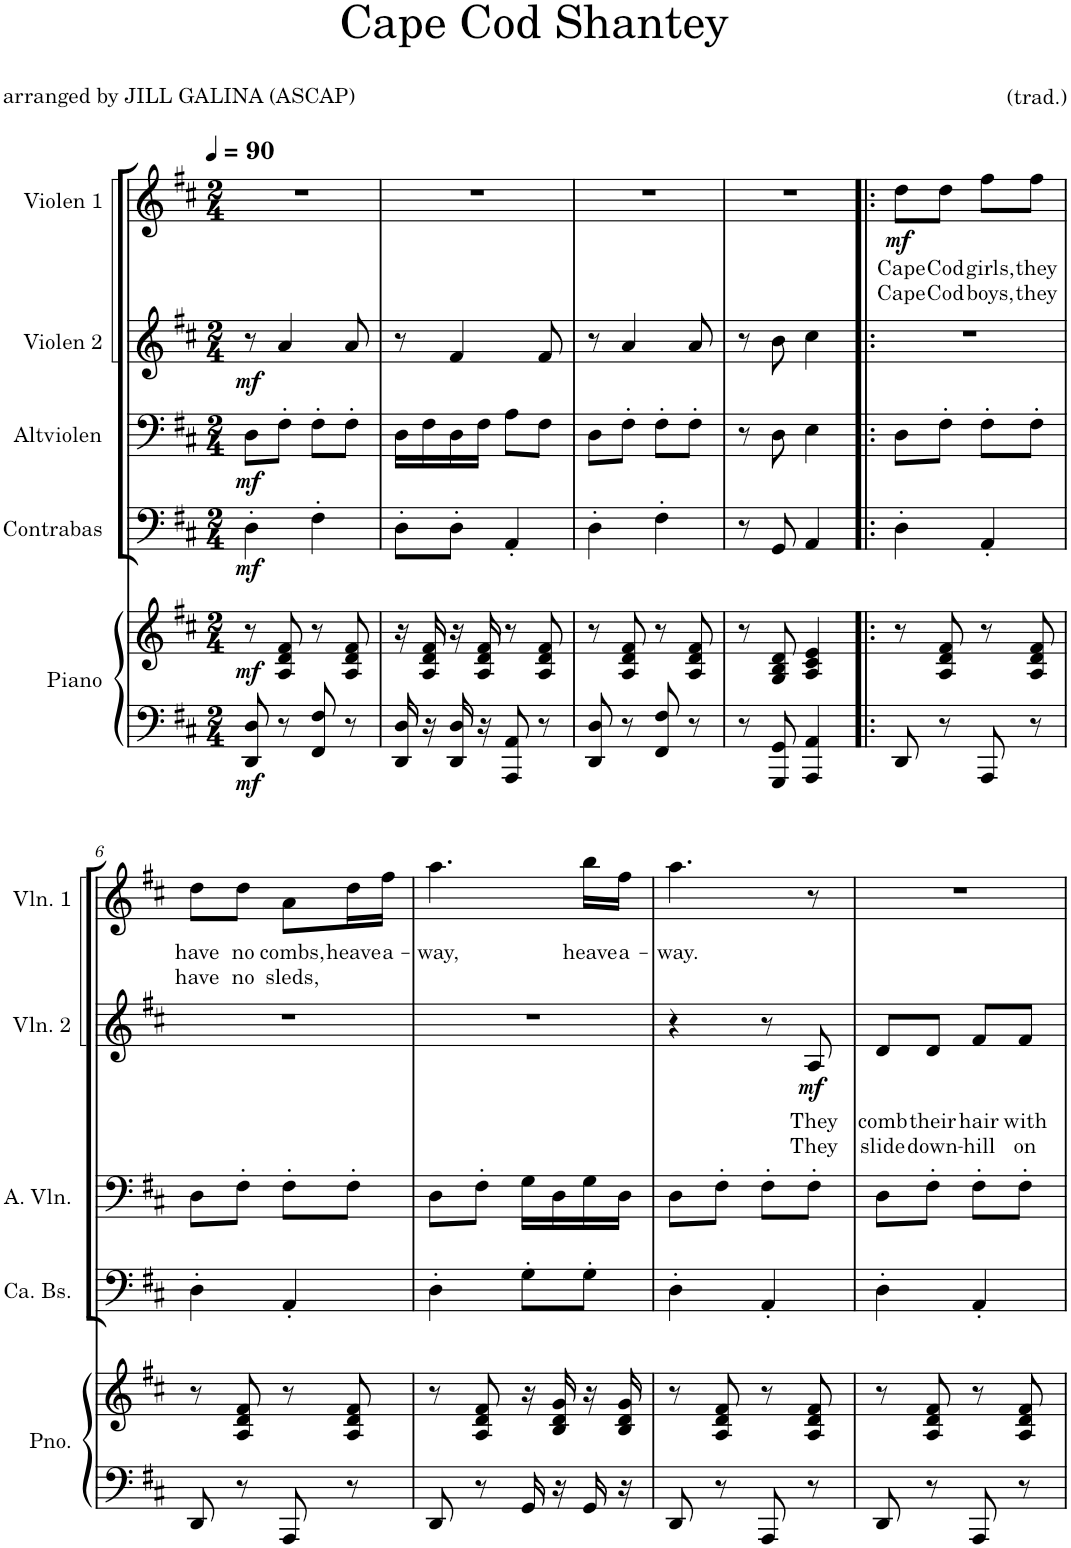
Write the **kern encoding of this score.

**kern	**kern	**dynam	**kern	**dynam	**kern	**dynam	**kern	**text	**text	**dynam	**kern	**text	**text	**dynam
*part5	*part5	*part5	*part4	*part4	*part3	*part3	*part2	*part2	*part2	*part2	*part1	*part1	*part1	*part1
*staff6	*staff5	*staff5/6	*staff4	*staff4	*staff3	*staff3	*staff2	*staff2	*staff2	*staff2	*staff1	*staff1	*staff1	*staff1
*I"Piano	*	*	*I"Contrabas	*	*I"Altviolen	*	*I"Violen 2	*	*	*	*I"Violen 1	*	*	*
*I'Pno.	*	*	*I'Ca. Bs.	*	*I'A. Vln.	*	*I'Vln. 2	*	*	*	*I'Vln. 1	*	*	*
*clefF4	*clefG2	*	*clefF4	*	*clefF4	*	*clefG2	*	*	*	*clefG2	*	*	*
*	*	*	*Trd7c12	*	*	*	*	*	*	*	*	*	*	*
*k[f#c#]	*k[f#c#]	*	*k[f#c#]	*	*k[f#c#]	*	*k[f#c#]	*	*	*	*k[f#c#]	*	*	*
*M2/4	*M2/4	*	*M2/4	*	*M2/4	*	*M2/4	*	*	*	*M2/4	*	*	*
*MM90	*MM90	*	*MM90	*	*MM90	*	*MM90	*	*	*	*MM90	*	*	*
=1	=1	=1	=1	=1	=1	=1	=1	=1	=1	=1	=1	=1	=1	=1
!	!	!LO:DY:b=2	!	!	!	!	!	!	!	!	!	!	!	!
!	!	!LO:DY:n=1:b	!	!LO:DY:b	!	!LO:DY:b	!	!	!	!LO:DY:b	!	!	!	!
8DD/ 8D/	8r	mf mf	4D'\	mf	8D\L	mf	8r	.	.	mf	2r	.	.	.
8r	8A/ 8d/ 8f#/	.	.	.	8F#'\J	.	4a/	.	.	.	.	.	.	.
8FF#/ 8F#/	8r	.	4F#'\	.	8F#'\L	.	.	.	.	.	.	.	.	.
8r	8A/ 8d/ 8f#/	.	.	.	8F#'\J	.	8a/	.	.	.	.	.	.	.
=2	=2	=2	=2	=2	=2	=2	=2	=2	=2	=2	=2	=2	=2	=2
16DD/ 16D/	16r	.	8D'\L	.	16D\LL	.	8r	.	.	.	2r	.	.	.
16r	16A/ 16d/ 16f#/	.	.	.	16F#\	.	.	.	.	.	.	.	.	.
16DD/ 16D/	16r	.	8D'\J	.	16D\	.	4f#/	.	.	.	.	.	.	.
16r	16A/ 16d/ 16f#/	.	.	.	16F#\JJ	.	.	.	.	.	.	.	.	.
8AAA/ 8AA/	8r	.	4AA'/	.	8A\L	.	.	.	.	.	.	.	.	.
8r	8A/ 8d/ 8f#/	.	.	.	8F#\J	.	8f#/	.	.	.	.	.	.	.
=3	=3	=3	=3	=3	=3	=3	=3	=3	=3	=3	=3	=3	=3	=3
8DD/ 8D/	8r	.	4D'\	.	8D\L	.	8r	.	.	.	2r	.	.	.
8r	8A/ 8d/ 8f#/	.	.	.	8F#'\J	.	4a/	.	.	.	.	.	.	.
8FF#/ 8F#/	8r	.	4F#'\	.	8F#'\L	.	.	.	.	.	.	.	.	.
8r	8A/ 8d/ 8f#/	.	.	.	8F#'\J	.	8a/	.	.	.	.	.	.	.
=4	=4	=4	=4	=4	=4	=4	=4	=4	=4	=4	=4	=4	=4	=4
8r	8r	.	8r	.	8r	.	8r	.	.	.	2r	.	.	.
8GGG/ 8GG/	8G/ 8B/ 8d/	.	8GG/	.	8D\	.	8b\	.	.	.	.	.	.	.
4AAA/ 4AA/	4A/ 4c#/ 4e/	.	4AA/	.	4E\	.	4cc#\	.	.	.	.	.	.	.
=5!|:	=5!|:	=5!|:	=5!|:	=5!|:	=5!|:	=5!|:	=5!|:	=5!|:	=5!|:	=5!|:	=5!|:	=5!|:	=5!|:	=5!|:
!	!	!	!	!	!	!	!	!	!	!	!	!LO:LY:b	!LO:LY:b	!LO:DY:b
8DD/	8r	.	4D'\	.	8D\L	.	2r	.	.	.	8dd\L	Cape	Cape	mf
!	!	!	!	!	!	!	!	!	!	!	!	!LO:LY:b	!LO:LY:b	!
8r	8A/ 8d/ 8f#/	.	.	.	8F#'\J	.	.	.	.	.	8dd\J	Cod	Cod	.
!	!	!	!	!	!	!	!	!	!	!	!	!LO:LY:b	!LO:LY:b	!
8AAA/	8r	.	4AA'/	.	8F#'\L	.	.	.	.	.	8ff#\L	girls,	boys,	.
!	!	!	!	!	!	!	!	!	!	!	!	!LO:LY:b	!LO:LY:b	!
8r	8A/ 8d/ 8f#/	.	.	.	8F#'\J	.	.	.	.	.	8ff#\J	they	they	.
!!LO:LB:g=z
=6	=6	=6	=6	=6	=6	=6	=6	=6	=6	=6	=6	=6	=6	=6
!	!	!	!	!	!	!	!	!	!	!	!	!LO:LY:b	!LO:LY:b	!
8DD/	8r	.	4D'\	.	8D\L	.	2r	.	.	.	8dd\L	have	have	.
!	!	!	!	!	!	!	!	!	!	!	!	!LO:LY:b	!LO:LY:b	!
8r	8A/ 8d/ 8f#/	.	.	.	8F#'\J	.	.	.	.	.	8dd\J	no	no	.
!	!	!	!	!	!	!	!	!	!	!	!	!LO:LY:b	!LO:LY:b	!
8AAA/	8r	.	4AA'/	.	8F#'\L	.	.	.	.	.	8a\L	combs,	sleds,	.
!	!	!	!	!	!	!	!	!	!	!	!	!LO:LY:b	!	!
8r	8A/ 8d/ 8f#/	.	.	.	8F#'\J	.	.	.	.	.	16dd\L	heave	.	.
!	!	!	!	!	!	!	!	!	!	!	!	!LO:LY:b	!	!
.	.	.	.	.	.	.	.	.	.	.	16ff#\JJ	a-	.	.
=7	=7	=7	=7	=7	=7	=7	=7	=7	=7	=7	=7	=7	=7	=7
!	!	!	!	!	!	!	!	!	!	!	!	!LO:LY:b	!	!
8DD/	8r	.	4D'\	.	8D\L	.	2r	.	.	.	4.aa\	-way,	.	.
8r	8A/ 8d/ 8f#/	.	.	.	8F#'\J	.	.	.	.	.	.	.	.	.
16GG/	16r	.	8G'\L	.	16G\LL	.	.	.	.	.	.	.	.	.
16r	16B/ 16d/ 16g/	.	.	.	16D\	.	.	.	.	.	.	.	.	.
!	!	!	!	!	!	!	!	!	!	!	!	!LO:LY:b	!	!
16GG/	16r	.	8G'\J	.	16G\	.	.	.	.	.	16bb\LL	heave	.	.
!	!	!	!	!	!	!	!	!	!	!	!	!LO:LY:b	!	!
16r	16B/ 16d/ 16g/	.	.	.	16D\JJ	.	.	.	.	.	16ff#\JJ	a-	.	.
=8	=8	=8	=8	=8	=8	=8	=8	=8	=8	=8	=8	=8	=8	=8
!	!	!	!	!	!	!	!	!	!	!	!	!LO:LY:b	!	!
8DD/	8r	.	4D'\	.	8D\L	.	4r	.	.	.	4.aa\	-way.	.	.
8r	8A/ 8d/ 8f#/	.	.	.	8F#'\J	.	.	.	.	.	.	.	.	.
8AAA/	8r	.	4AA'/	.	8F#'\L	.	8r	.	.	.	.	.	.	.
!	!	!	!	!	!	!	!	!LO:LY:b	!LO:LY:b	!LO:DY:b	!	!	!	!
8r	8A/ 8d/ 8f#/	.	.	.	8F#'\J	.	8A/	They	They	mf	8r	.	.	.
=9	=9	=9	=9	=9	=9	=9	=9	=9	=9	=9	=9	=9	=9	=9
!	!	!	!	!	!	!	!	!LO:LY:b	!LO:LY:b	!	!	!	!	!
8DD/	8r	.	4D'\	.	8D\L	.	8d/L	comb	slide	.	2r	.	.	.
!	!	!	!	!	!	!	!	!LO:LY:b	!LO:LY:b	!	!	!	!	!
8r	8A/ 8d/ 8f#/	.	.	.	8F#'\J	.	8d/J	their	down-	.	.	.	.	.
!	!	!	!	!	!	!	!	!LO:LY:b	!LO:LY:b	!	!	!	!	!
8AAA/	8r	.	4AA'/	.	8F#'\L	.	8f#/L	hair	-hill	.	.	.	.	.
!	!	!	!	!	!	!	!	!LO:LY:b	!LO:LY:b	!	!	!	!	!
8r	8A/ 8d/ 8f#/	.	.	.	8F#'\J	.	8f#/J	with	on	.	.	.	.	.
=	=	=	=	=	=	=	=	=	=	=	=	=	=	=
*-	*-	*-	*-	*-	*-	*-	*-	*-	*-	*-	*-	*-	*-	*-
